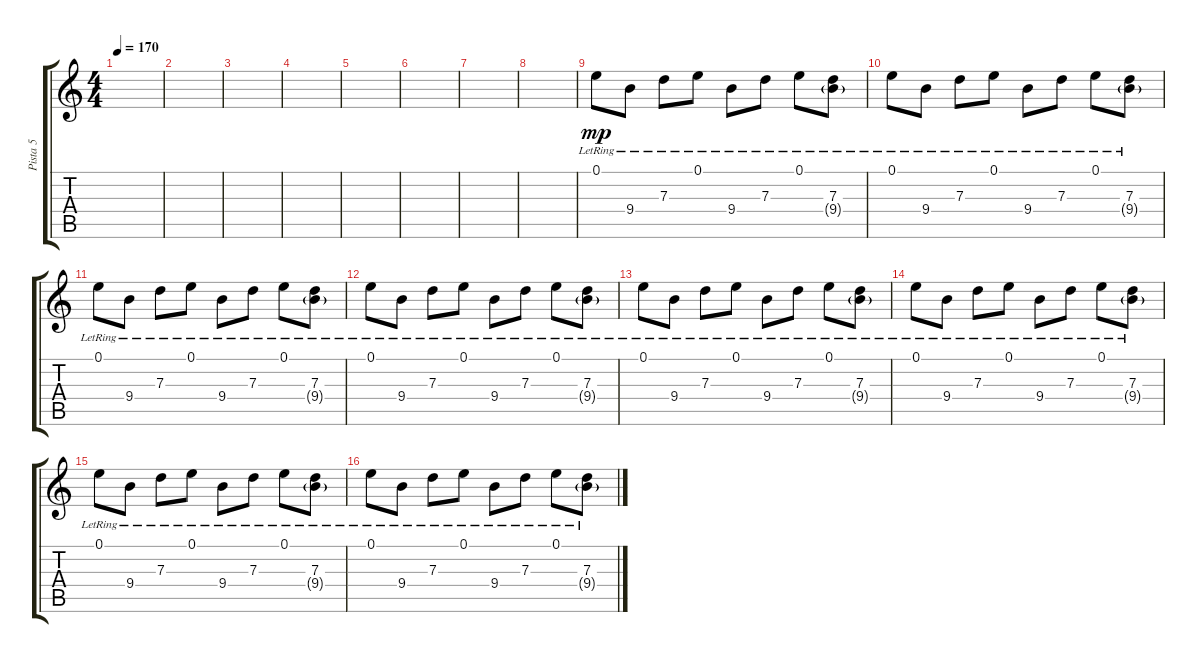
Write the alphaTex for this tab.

\track ("Pista 5" "Pista 5") {instrument acousticguitarsteel}
\staff {score tabs}
\tuning (E4 B3 G3 D3 A2 D2) {hide}
\ts (4 4)
\tempo 170
\clef g2
\ks c
|
|
|
|
|
|
|
|
0.1{lr}.8{dy mp} 9.4{lr}.8 7.3{lr}.8 0.1{lr}.8 9.4{lr}.8 7.3{lr}.8 0.1{lr}.8 (7.3{lr} 9.4{g lr}).8 |
0.1{lr}.8 9.4{lr}.8 7.3{lr}.8 0.1{lr}.8 9.4{lr}.8 7.3{lr}.8 0.1{lr}.8 (7.3{lr} 9.4{g lr}).8 |
0.1{lr}.8 9.4{lr}.8 7.3{lr}.8 0.1{lr}.8 9.4{lr}.8 7.3{lr}.8 0.1{lr}.8 (7.3{lr} 9.4{g lr}).8 |
0.1{lr}.8 9.4{lr}.8 7.3{lr}.8 0.1{lr}.8 9.4{lr}.8 7.3{lr}.8 0.1{lr}.8 (7.3{lr} 9.4{g lr}).8 |
0.1{lr}.8 9.4{lr}.8 7.3{lr}.8 0.1{lr}.8 9.4{lr}.8 7.3{lr}.8 0.1{lr}.8 (7.3{lr} 9.4{g lr}).8 |
0.1{lr}.8 9.4{lr}.8 7.3{lr}.8 0.1{lr}.8 9.4{lr}.8 7.3{lr}.8 0.1{lr}.8 (7.3{lr} 9.4{g lr}).8 |
0.1{lr}.8 9.4{lr}.8 7.3{lr}.8 0.1{lr}.8 9.4{lr}.8 7.3{lr}.8 0.1{lr}.8 (7.3{lr} 9.4{g lr}).8 |
0.1{lr}.8 9.4{lr}.8 7.3{lr}.8 0.1{lr}.8 9.4{lr}.8 7.3{lr}.8 0.1{lr}.8 (7.3{lr} 9.4{g lr}).8
